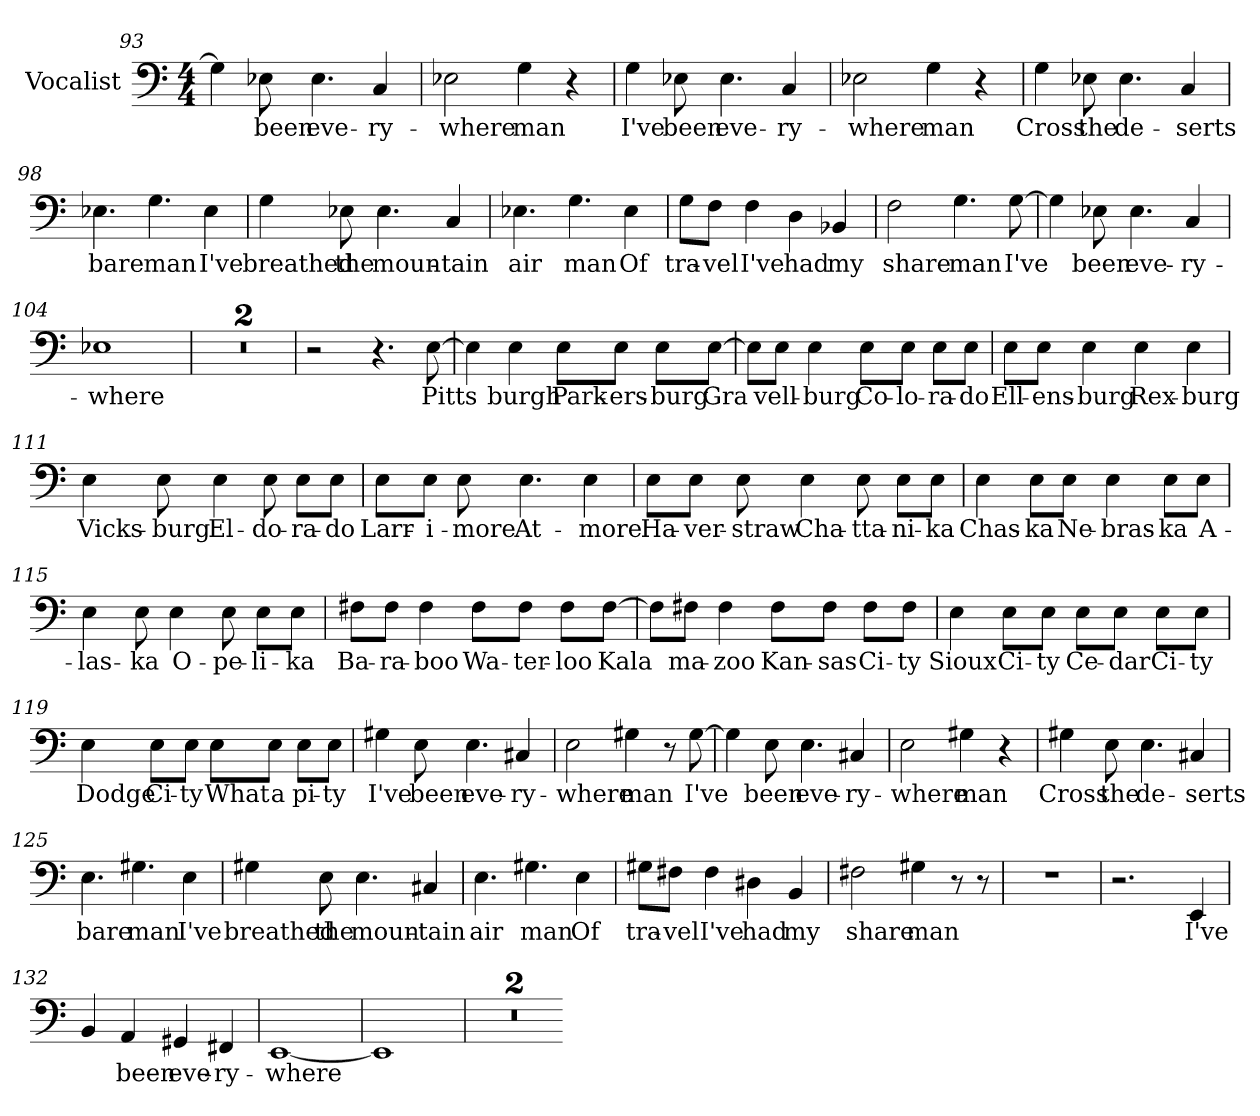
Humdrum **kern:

**kern	**text
*part1	*part1
*staff1	*staff1
*I"Vocalist	*
*clefF4	*
*M4/4	*
=93	=93
4G]	_
8E-X	been
4.E-	eve-
4C	-ry-
=94	=94
2E-X	-where
4G	man
4r	.
=95	=95
4G	I've
8E-X	been
4.E-	eve-
4C	-ry-
=96	=96
2E-X	-where
4G	man
4r	.
=97	=97
4G	Cross
8E-X	the
4.E-	de-
4C	-serts
=98	=98
4.E-X	bare
4.G	man
4E-	I've
=99	=99
4G	breathed
8E-X	the
4.E-	moun-
4C	-tain
=100	=100
4.E-X	air
4.G	man
4E-	Of
=101	=101
8G\L	tra-
8F\J	-vel
4F	I've
4D	had
4BB-X	my
=102	=102
2F	share
4.G	man
[8G	I've
=103	=103
4G]	_
8E-X	been
4.E-	eve-
4C	-ry-
=104	=104
1E-X	-where
=105	=105
1r	.
=106	=106
1r	.
=107	=107
2r	.
4.r	.
[8E	Pitts-
=108	=108
4E]	_
4E	-burgh
8E\L	Park-
8E\J	-ers-
8E\L	-burg
[8E\J	Gra-
=109	=109
8E\L]	_
8E\J	-vell-
4E	-burg
8E\L	Co-
8E\J	-lo-
8E\L	-ra-
8E\J	-do
=110	=110
8E\L	Ell-
8E\J	-ens-
4E	-burg
4E	Rex-
4E	-burg
=111	=111
4E	Vicks-
8E	-burg
4E	El-
8E	-do-
8E\L	-ra-
8E\J	-do
=112	=112
8E\L	Larr-
8E\J	-i-
8E	-more
4.E	At-
4E	-more
=113	=113
8E\L	Ha-
8E\J	-ver-
8E	-straw
4E	Cha-
8E	-tta-
8E\L	-ni-
8E\J	-ka
=114	=114
4E	Chas-
8E\L	-ka
8E\J	Ne-
4E	-bras-
8E\L	-ka
8E\J	A-
=115	=115
4E	-las-
8E	-ka
4E	O-
8E	-pe-
8E\L	-li-
8E\J	-ka
=116	=116
8F#X\L	Ba-
8F#\J	-ra-
4F#	-boo
8F#\L	Wa-
8F#\J	-ter-
8F#\L	-loo
[8F#\J	Kala-
=117	=117
8F#\L]	_
8F#X\J	-ma-
4F#	-zoo
8F#\L	Kan-
8F#\J	-sas
8F#\L	Ci-
8F#\J	-ty
=118	=118
4E	Sioux
8E\L	Ci-
8E\J	-ty
8E\L	Ce-
8E\J	-dar
8E\L	Ci-
8E\J	-ty
=119	=119
4E	Dodge
8E\L	Ci-
8E\J	-ty
8E\L	What
8E\J	a
8E\L	pi-
8E\J	-ty
=120	=120
4G#X	I've
8E	been
4.E	eve-
4C#X	-ry-
=121	=121
2E	-where
4G#X	man
8r	.
[8G#	I've
=122	=122
4G#]	_
8E	been
4.E	eve-
4C#X	-ry-
=123	=123
2E	-where
4G#X	man
4r	.
=124	=124
4G#X	Cross
8E	the
4.E	de-
4C#X	-serts
=125	=125
4.E	bare
4.G#X	man
4E	I've
=126	=126
4G#X	breathed
8E	the
4.E	moun-
4C#X	-tain
=127	=127
4.E	air
4.G#X	man
4E	Of
=128	=128
8G#X\L	tra-
8F#X\J	-vel
4F#	I've
4D#X	had
4BB	my
=129	=129
2F#X	share
4G#X	man
8r	.
8r	.
=130	=130
1r	.
=131	=131
2.r	.
4EE	I've
=132	=132
4BB	_
4AA	been
4GG#X	eve-
4FF#X	-ry-
=133	=133
[1EE	-where
=134	=134
1EE]	_
=135	=135
1r	.
=136	=136
1r	.
=-	=-
*-	*-
